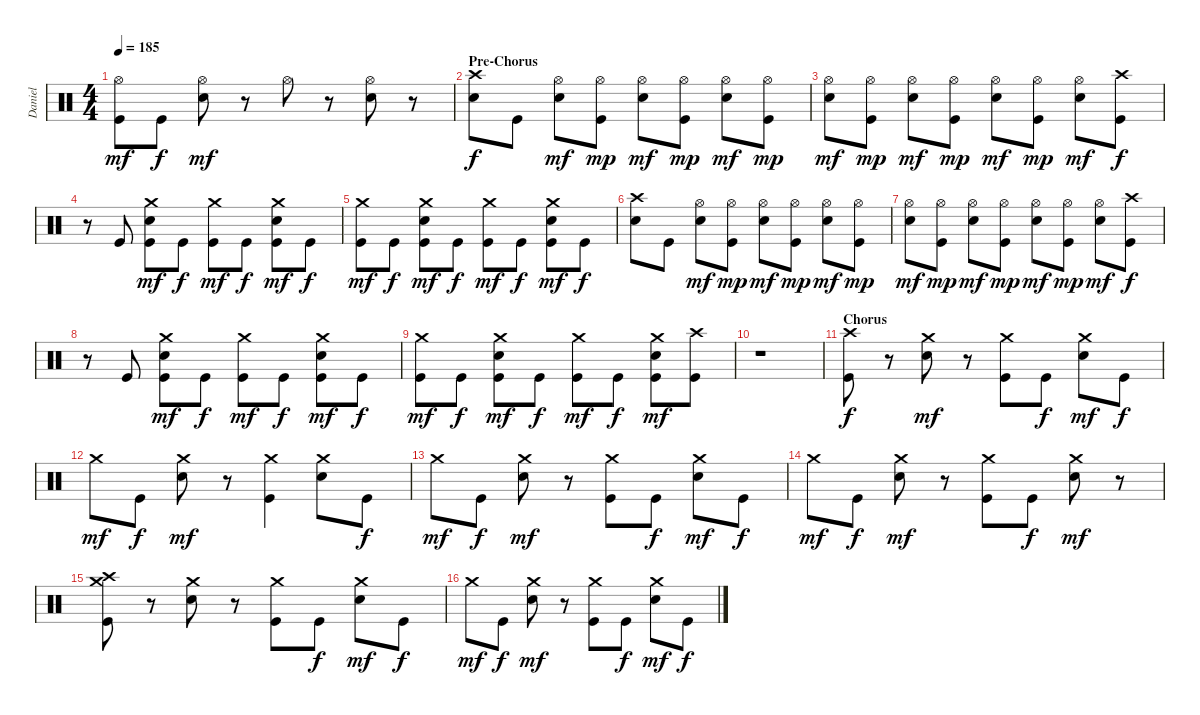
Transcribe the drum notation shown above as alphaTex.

\track ("Daniel" "Daniel") {instrument percussion}
\staff {score}
\articulation defaults
\ts (4 4)
\tempo 185
\clef neutral
\ks c
("Kick (hit)" "Hi-Hat (open)").8{dy mf} "Kick (hit)".8{dy f} ("Electric Snare (hit)" "Hi-Hat (open)").8{dy mf} r.8 "Hi-Hat (open)".8 r.8 ("Electric Snare (hit)" "Hi-Hat (open)").8 r.8 |
\section ("" "Pre-Chorus")
("Electric Snare (hit)" "Crash high (hit)").8{dy f} "Kick (hit)".8 ("Electric Snare (hit)" "Hi-Hat (open)").8{dy mf} ("Kick (hit)" "Hi-Hat (open)").8{dy mp} ("Electric Snare (hit)" "Hi-Hat (open)").8{dy mf} ("Kick (hit)" "Hi-Hat (open)").8{dy mp} ("Electric Snare (hit)" "Hi-Hat (open)").8{dy mf} ("Kick (hit)" "Hi-Hat (open)").8{dy mp} |
("Electric Snare (hit)" "Hi-Hat (open)").8{dy mf} ("Kick (hit)" "Hi-Hat (open)").8{dy mp} ("Electric Snare (hit)" "Hi-Hat (open)").8{dy mf} ("Kick (hit)" "Hi-Hat (open)").8{dy mp} ("Electric Snare (hit)" "Hi-Hat (open)").8{dy mf} ("Kick (hit)" "Hi-Hat (open)").8{dy mp} ("Electric Snare (hit)" "Hi-Hat (open)").8{dy mf} ("Kick (hit)" "Crash high (hit)").8{dy f} |
r.8 "Kick (hit)".8 ("Kick (hit)" "Electric Snare (hit)" "Crash medium (hit)").8{dy mf} "Kick (hit)".8{dy f} ("Kick (hit)" "Crash medium (hit)").8{dy mf} "Kick (hit)".8{dy f} ("Kick (hit)" "Electric Snare (hit)" "Crash medium (hit)").8{dy mf} "Kick (hit)".8{dy f} |
("Kick (hit)" "Crash medium (hit)").8{dy mf} "Kick (hit)".8{dy f} ("Kick (hit)" "Electric Snare (hit)" "Crash medium (hit)").8{dy mf} "Kick (hit)".8{dy f} ("Kick (hit)" "Crash medium (hit)").8{dy mf} "Kick (hit)".8{dy f} ("Kick (hit)" "Electric Snare (hit)" "Crash medium (hit)").8{dy mf} "Kick (hit)".8{dy f} |
("Electric Snare (hit)" "Crash high (hit)").8 "Kick (hit)".8 ("Electric Snare (hit)" "Hi-Hat (open)").8{dy mf} ("Kick (hit)" "Hi-Hat (open)").8{dy mp} ("Electric Snare (hit)" "Hi-Hat (open)").8{dy mf} ("Kick (hit)" "Hi-Hat (open)").8{dy mp} ("Electric Snare (hit)" "Hi-Hat (open)").8{dy mf} ("Kick (hit)" "Hi-Hat (open)").8{dy mp} |
("Electric Snare (hit)" "Hi-Hat (open)").8{dy mf} ("Kick (hit)" "Hi-Hat (open)").8{dy mp} ("Electric Snare (hit)" "Hi-Hat (open)").8{dy mf} ("Kick (hit)" "Hi-Hat (open)").8{dy mp} ("Electric Snare (hit)" "Hi-Hat (open)").8{dy mf} ("Kick (hit)" "Hi-Hat (open)").8{dy mp} ("Electric Snare (hit)" "Hi-Hat (open)").8{dy mf} ("Kick (hit)" "Crash high (hit)").8{dy f} |
r.8 "Kick (hit)".8 ("Kick (hit)" "Electric Snare (hit)" "Crash medium (hit)").8{dy mf} "Kick (hit)".8{dy f} ("Kick (hit)" "Crash medium (hit)").8{dy mf} "Kick (hit)".8{dy f} ("Kick (hit)" "Electric Snare (hit)" "Crash medium (hit)").8{dy mf} "Kick (hit)".8{dy f} |
("Kick (hit)" "Crash medium (hit)").8{dy mf} "Kick (hit)".8{dy f} ("Kick (hit)" "Electric Snare (hit)" "Crash medium (hit)").8{dy mf} "Kick (hit)".8{dy f} ("Kick (hit)" "Crash medium (hit)").8{dy mf} "Kick (hit)".8{dy f} ("Kick (hit)" "Electric Snare (hit)" "Crash medium (hit)").8{dy mf} ("Kick (hit)" "Crash high (hit)").8 |
r.1 |
\section ("" "Chorus")
("Kick (hit)" "Crash high (hit)").8{dy f} r.8 ("Electric Snare (hit)" "Crash medium (hit)").8{dy mf} r.8 ("Kick (hit)" "Crash medium (hit)").8 "Kick (hit)".8{dy f} ("Electric Snare (hit)" "Crash medium (hit)").8{dy mf} "Kick (hit)".8{dy f} |
"Crash medium (hit)".8{dy mf} "Kick (hit)".8{dy f} ("Electric Snare (hit)" "Crash medium (hit)").8{dy mf} r.8 ("Kick (hit)" "Crash medium (hit)").4 ("Electric Snare (hit)" "Crash medium (hit)").8 "Kick (hit)".8{dy f} |
"Crash medium (hit)".8{dy mf} "Kick (hit)".8{dy f} ("Electric Snare (hit)" "Crash medium (hit)").8{dy mf} r.8 ("Kick (hit)" "Crash medium (hit)").8 "Kick (hit)".8{dy f} ("Electric Snare (hit)" "Crash medium (hit)").8{dy mf} "Kick (hit)".8{dy f} |
"Crash medium (hit)".8{dy mf} "Kick (hit)".8{dy f} ("Electric Snare (hit)" "Crash medium (hit)").8{dy mf} r.8 ("Kick (hit)" "Crash medium (hit)").8 "Kick (hit)".8{dy f} ("Electric Snare (hit)" "Crash medium (hit)").8{dy mf} r.8 |
("Kick (hit)" "Crash medium (hit)" "Crash high (hit)").8 r.8 ("Electric Snare (hit)" "Crash medium (hit)").8 r.8 ("Kick (hit)" "Crash medium (hit)").8 "Kick (hit)".8{dy f} ("Electric Snare (hit)" "Crash medium (hit)").8{dy mf} "Kick (hit)".8{dy f} |
"Crash medium (hit)".8{dy mf} "Kick (hit)".8{dy f} ("Electric Snare (hit)" "Crash medium (hit)").8{dy mf} r.8 ("Kick (hit)" "Crash medium (hit)").8 "Kick (hit)".8{dy f} ("Electric Snare (hit)" "Crash medium (hit)").8{dy mf} "Kick (hit)".8{dy f}
